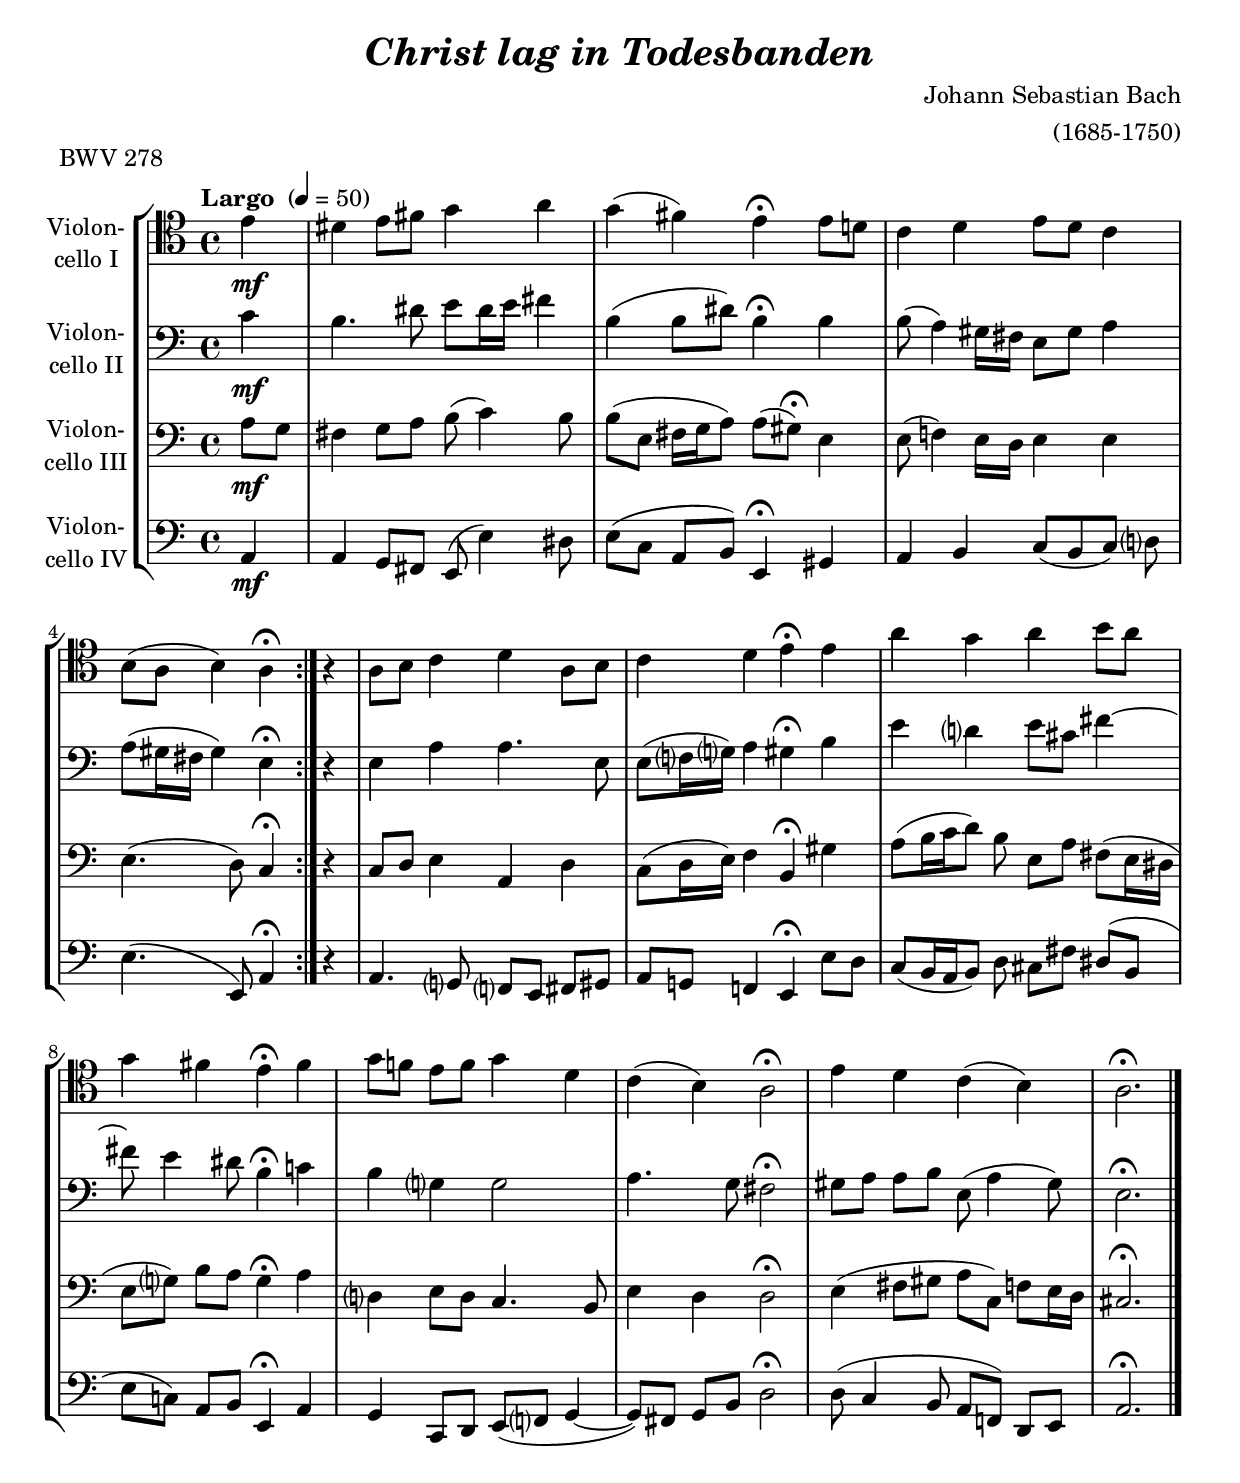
\version "2.18.2"
\include "deutsch.ly"
  
#(set-global-staff-size 20.75)

\header {
  title     = \markup \bold \italic "Christ lag in Todesbanden"
  composer  = "Johann Sebastian Bach"
  arranger  = "(1685-1750)"
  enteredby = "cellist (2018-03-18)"
  piece     = "BWV 278"
}

voiceconsts = {
  \key e \minor
  \time 4/4
  \clef "bass"
%  \numericTimeSignature
  \compressFullBarRests
  % Set default beaming for all staves
  \set Timing.beamExceptions = #'()
  \set Timing.baseMoment     = #(ly:make-moment 1 4)
  \set Timing.beatStructure  = #'(1 1 1 1)
  \tempo "Largo " 4=50
}

micl = "clarinet"
mifl = "flute"
miob = "oboe"
mifh = "french horn"
misx = "tenor sax"
mist = "string ensemble 1"
miba = "cello"

va = \relative c'' {
  \voiceconsts
  \clef "tenor"

  \repeat volta 2 {
    \partial 4 h4\mf
    ais h8 cis d4 e
    d( cis) h\fermata h8 a!
    g4 a h8 a g4
    fis8( e fis4) e\fermata
  }
  r

  e8 fis g4 a e8 fis
  g4 a h\fermata h
  e d e fis8 e
  d4 cis h\fermata cis

  d8 c! h c d4 a
  g( fis) e2\fermata
  h'4 a g( fis)
  e2.\fermata \bar "|."
}

vb = \relative c'' {
  \voiceconsts

  \repeat volta 2 {
    \partial 4 g4\mf
    fis4. ais8 h ais16 h cis4
    fis,( fis8 ais) fis4\fermata fis
    fis8( e4) dis16 cis h8 dis e4
    e8( dis16 cis dis4) h\fermata
  }

  r
  h e e4. h8
  h( c?16 d?) e4 dis\fermata fis
  h a? h8 gis cis4~
  cis8 h4 ais8 fis4\fermata g!

  fis d? d2
  e4. d8 cis2\fermata
  dis8 e e fis h,( e4 dis8)
  h2.\fermata \bar "|."
}

vc = \relative c' {
  \voiceconsts

  \repeat volta 2 {
    \partial 4 e8\mf d
    cis4 d8 e fis( g4) fis8
    fis( h, cis16 d e8) e( dis)\fermata h4
    h8( c!4) h16 a h4 h
    h4.( a8) g4\fermata
  }

  r
  g8 a h4 e, a
  g8( a16 h) c4 fis,\fermata dis'
  e8[( fis16 g a8)] fis h, e cis( h16 ais
  h8 d?) fis e d4\fermata e

  a,? h8 a g4. fis8
  h4 a a2\fermata
  h4( cis8 dis e g,) c h16 a
  gis2.\fermata \bar "|."
}

vd = \relative c {
  \voiceconsts

  \repeat volta 2 {
    \partial 4 e4\mf
    e d8 cis h( h'4) ais8
    h( g e fis) h,4\fermata dis
    e fis g8[( fis g)] a?
    h4.( h,8) e4\fermata
  }

  r
  e4. d?8 c? h cis dis
  e d! c!4 h\fermata h'8 a
  g[( fis16 e fis8)] a gis cis ais( fis
  h g!) e fis h,4\fermata e

  d g,8 a h( c? d4~
  d8) cis d fis a2\fermata
  a8( g4 fis8 e c!) a h
  e2.\fermata \bar "|."
}


music = \new StaffGroup <<
      \new Staff {
	\set Staff.midiInstrument = \miba
	\set Staff.instrumentName = \markup \center-column { "Violon-" "cello I" }
	\transpose e a, { \va }
      }

      \new Staff {
	\set Staff.midiInstrument = \miba
	\set Staff.instrumentName = \markup \center-column { "Violon-" "cello II" }
	\transpose e a, { \vb }
      }

      \new Staff {
	\set Staff.midiInstrument = \miba
	\set Staff.instrumentName = \markup \center-column { "Violon-" "cello III" }
	\transpose e a, { \vc }
      }

      \new Staff {
	\set Staff.midiInstrument = \miba
	\set Staff.instrumentName = \markup \center-column { "Violon-" "cello IV" }
	\transpose e a, { \vd }
      }
>>

\book {
  \score {
    \music
    \layout {}
  }

  \score {
    \unfoldRepeats \music

    \midi {
      \context {
        \Score
      }
    }
  }
}
